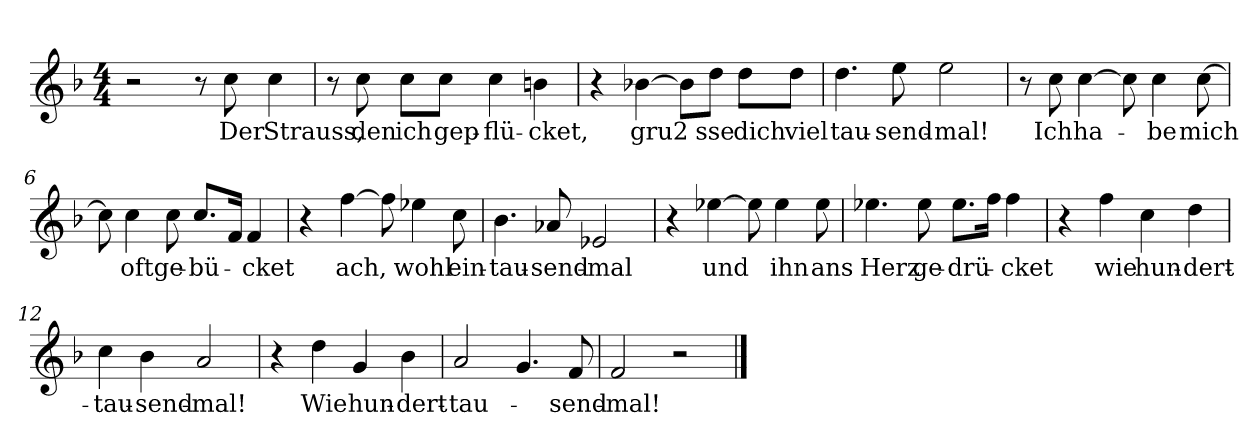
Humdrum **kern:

**kern	**text
*part1	*part1
*staff1	*staff1
*clefG2	*
*k[b-]	*
*M4/4	*
=1	=1
2r	.
8r	.
!	!LO:LY:b
8cc\	Der
!	!LO:LY:b
4cc\	Strauss,
=2	=2
8r	.
!	!LO:LY:b
8cc\	den
!	!LO:LY:b
8cc\L	ich
!	!LO:LY:b
8cc\J	gep-
!	!LO:LY:b
4cc\	-flü-
!	!LO:LY:b
4bn\	-cket,
=3	=3
4r	.
!	!LO:LY:b
[4b-X\	gru2
8b-\L]	.
!	!LO:LY:b
8dd\J	-sse
!	!LO:LY:b
8dd\L	dich
!	!LO:LY:b
8dd\J	viel
=4	=4
!	!LO:LY:b
4.dd\	tau-
!	!LO:LY:b
8ee\	-send-
!	!LO:LY:b
2ee\	-mal!
=5	=5
8r	.
!	!LO:LY:b
8cc\	Ich
!	!LO:LY:b
[4cc\	ha-
8cc\]	.
!	!LO:LY:b
4cc\	-be
!	!LO:LY:b
[8cc\	mich
=6	=6
8cc\]	.
!	!LO:LY:b
4cc\	oft
!	!LO:LY:b
8cc\	ge-
!	!LO:LY:b
8.cc/L	-bü-
16f/Jk	.
!	!LO:LY:b
4f/	-cket
!!LO:LB:g=z
=7	=7
4r	.
!	!LO:LY:b
[4ff\	ach,
8ff\]	.
!	!LO:LY:b
4ee-X\	wohl
!	!LO:LY:b
8cc\	ein-
=8	=8
!	!LO:LY:b
4.b-\	-tau-
!	!LO:LY:b
8a-X/	-send-
!	!LO:LY:b
2e-X/	-mal
=9	=9
4r	.
!	!LO:LY:b
[4ee-X\	und
8ee-\]	.
!	!LO:LY:b
4ee-\	ihn
!	!LO:LY:b
8ee-\	ans
=10	=10
!	!LO:LY:b
4.ee-X\	Herz
!	!LO:LY:b
8ee-\	ge-
!	!LO:LY:b
8.ee-\L	-drü-
16ff\Jk	.
!	!LO:LY:b
4ff\	-cket
=11	=11
4r	.
!	!LO:LY:b
4ff\	wie
!	!LO:LY:b
4cc\	hun-
!	!LO:LY:b
4dd\	-dert-
=12	=12
!	!LO:LY:b
4cc\	-tau-
!	!LO:LY:b
4b-\	-send-
!	!LO:LY:b
2a/	-mal!
=13	=13
4r	.
!	!LO:LY:b
4dd\	Wie
!	!LO:LY:b
4g/	hun-
!	!LO:LY:b
4b-\	-dert-
!!LO:LB:g=z
=14	=14
!	!LO:LY:b
2a/	-tau-
4.g/	.
!	!LO:LY:b
8f/	-send-
=15	=15
!	!LO:LY:b
2f/	-mal!
2r	.
==	==
*-	*-
